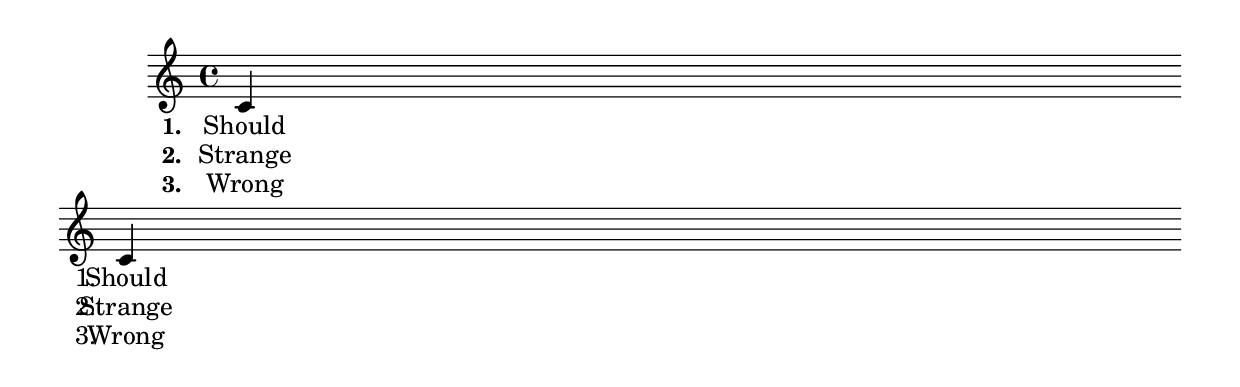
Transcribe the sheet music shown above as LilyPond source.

\version "2.20.0"
\score {
  <<
    \new Staff
    <<
      \clef "treble"
      \new Voice = "sop" { c'4 \bar "" \break c' }
    >>

    {
<<
  \new Lyrics  \lyricsto sop { \lyricmode {
    \set stanza = "1. "
    \set shortVocalName = "1. "
    Should Should
  }}
  \new Lyrics  \lyricsto sop { \lyricmode {
    \set stanza = "2. "
    \set shortVocalName = "2. "
    Strange Strange
  }}
  \new Lyrics  \lyricsto sop { \lyricmode {
    \set stanza = "3. "
    \set shortVocalName = "3. "
    Wrong Wrong
  }}
>>
    }

  >>
}
\layout {
  \context { \Lyrics
    \override InstrumentName.direction = #RIGHT
    \override InstrumentName.padding = #1.5

  }
}